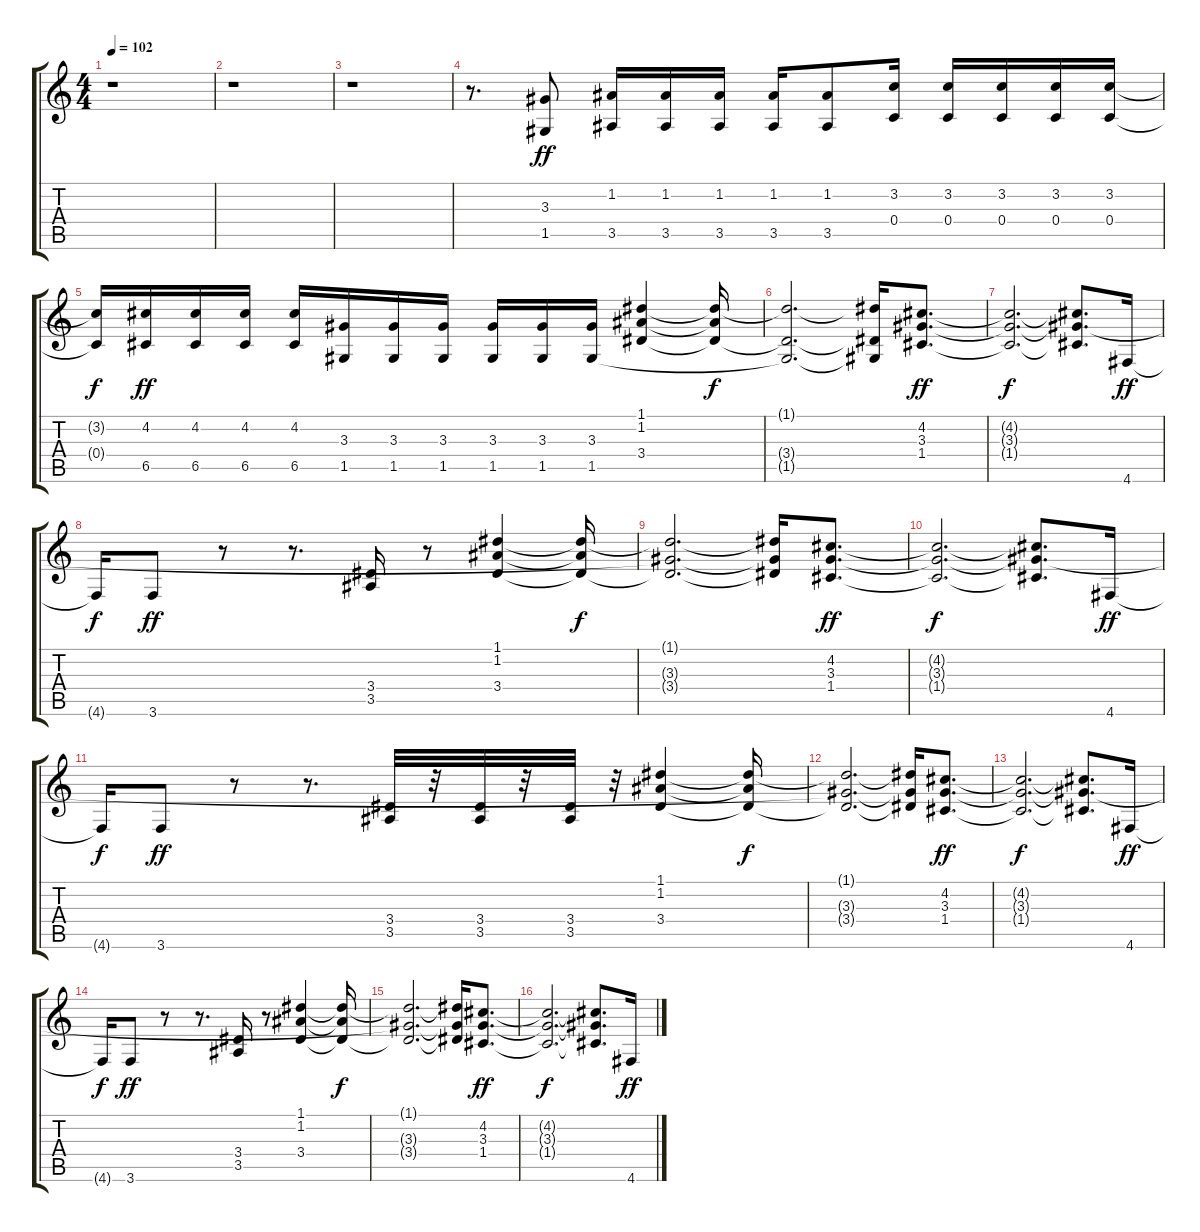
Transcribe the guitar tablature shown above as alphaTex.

\track "" {instrument distortionguitar}
\staff {score tabs}
\tuning (D4 A3 F3 C3 G2 D2) {hide}
\ts (4 4)
\tempo 102
\clef g2
\ks c
r.1{dy ff} |
r.1 |
r.1 |
r.8{d} (3.3 1.5).8 (1.2 3.5).16 (1.2 3.5).16 (1.2 3.5).16 (1.2 3.5).16 (1.2 3.5).8 (3.2 0.4).16 (3.2 0.4).16 (3.2 0.4).16 (3.2 0.4).16 (3.2 0.4).16 |
(3.2{t} 0.4{t}).16{dy f} (4.2 6.5).16{dy ff} (4.2 6.5).16 (4.2 6.5).16 (4.2 6.5).16 (3.3 1.5).16 (3.3 1.5).16 (3.3 1.5).16 (3.3 1.5).16 (3.3 1.5).16 (3.3 1.5).16 (1.1 1.2 3.4).4 (1.1{t} 1.2{t} 3.4{t}).16{dy f} |
(1.1{t} 3.4{t} 1.5{t}).2{d} (1.1{t} 3.4{t} 1.5{t}).16 (4.2 3.3 1.4).8{d dy ff} |
(4.2{t} 3.3{t} 1.4{t}).2{d dy f} (4.2{t} 3.3{t} 1.4{t}).8{d} 4.6.16{dy ff} |
4.6{t}.16{dy f} 3.6.8{dy ff} r.8 r.8{d} (3.4 3.5).16 r.8 (1.1 1.2 3.4).4 (1.1{t} 1.2{t} 3.4{t}).16{dy f} |
(1.1{t} 3.3{t} 3.4{t}).2{d} (1.1{t} 3.3{t} 3.4{t}).16 (4.2 3.3 1.4).8{d dy ff} |
(4.2{t} 3.3{t} 1.4{t}).2{d dy f} (4.2{t} 3.3{t} 1.4{t}).8{d} 4.6.16{dy ff} |
4.6{t}.16{dy f} 3.6.8{dy ff} r.8 r.8{d} (3.4 3.5).32 r.32 (3.4 3.5).32 r.32 (3.4 3.5).32 r.32 (1.1 1.2 3.4).4 (1.1{t} 1.2{t} 3.4{t}).16{dy f} |
(1.1{t} 3.3{t} 3.4{t}).2{d} (1.1{t} 3.3{t} 3.4{t}).16 (4.2 3.3 1.4).8{d dy ff} |
(4.2{t} 3.3{t} 1.4{t}).2{d dy f} (4.2{t} 3.3{t} 1.4{t}).8{d} 4.6.16{dy ff} |
4.6{t}.16{dy f} 3.6.8{dy ff} r.8 r.8{d} (3.4 3.5).16 r.8 (1.1 1.2 3.4).4 (1.1{t} 1.2{t} 3.4{t}).16{dy f} |
(1.1{t} 3.3{t} 3.4{t}).2{d} (1.1{t} 3.3{t} 3.4{t}).16 (4.2 3.3 1.4).8{d dy ff} |
(4.2{t} 3.3{t} 1.4{t}).2{d dy f} (4.2{t} 3.3{t} 1.4{t}).8{d} 4.6.16{dy ff}
